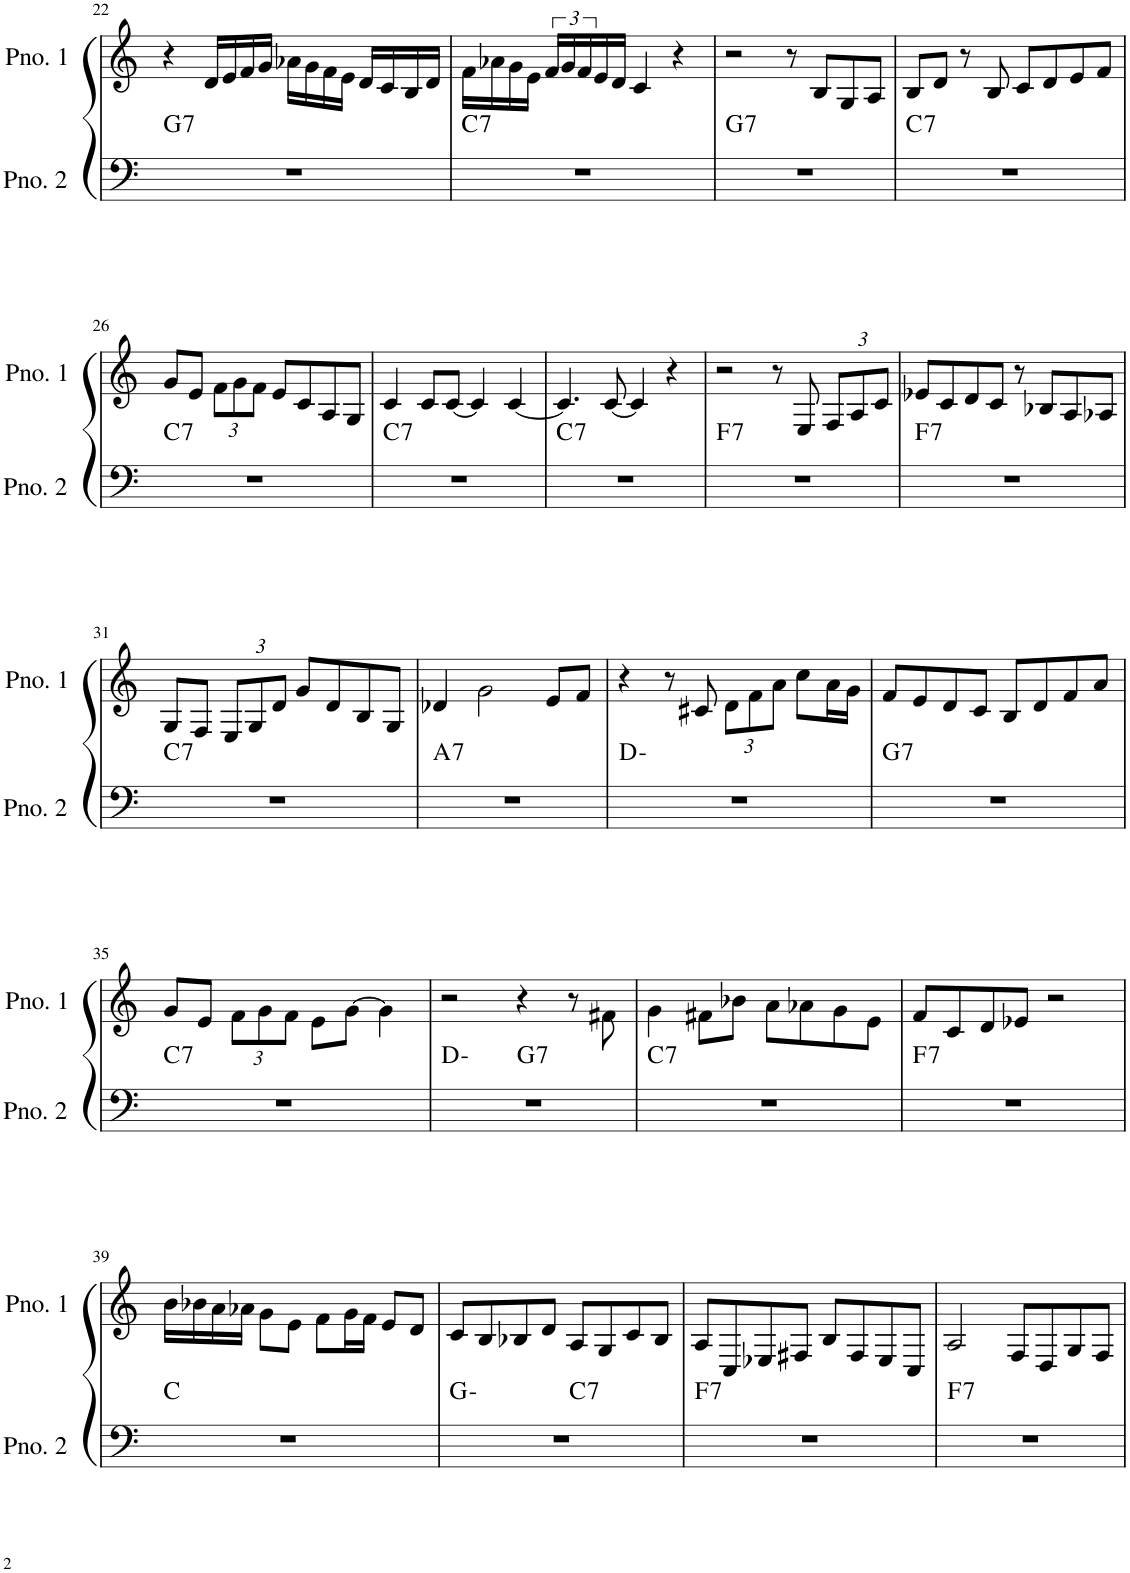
**kern	**harte	**kern
*part2	*part2	*part1
*staff2	*	*staff1
*I"ピアノ 2	*	*I"ピアノ 1
!!LO:PB:g=z
*clefF4	*	*clefG2
*k[]	*	*k[]
*M4/4	*	*M4/4
=22	=22	=22
!	!LO:H:kt=7	!
1r	G:7	4r
.	.	16d/LL
.	.	16e/
.	.	16f/
.	.	16g/JJ
.	.	16a-X\LL
.	.	16g\
.	.	16f\
.	.	16e\JJ
.	.	16d/LL
.	.	16c/
.	.	16B/
.	.	16d/JJ
=23	=23	=23
!	!LO:H:kt=7	!
1r	C:7	16f\LL
.	.	16a-X\
.	.	16g\
.	.	16e\JJ
.	.	24f/LL
.	.	24g/
.	.	24f/
.	.	16e/
.	.	16d/JJ
.	.	4c/
.	.	4r
=24	=24	=24
!	!LO:H:kt=7	!
1r	G:7	2r
.	.	8r
.	.	8B/L
.	.	8G/
.	.	8A/J
=25	=25	=25
!	!LO:H:kt=7	!
1r	C:7	8B/L
.	.	8d/J
.	.	8r
.	.	8B/
.	.	8c/L
.	.	8d/
.	.	8e/
.	.	8f/J
!!LO:LB:g=z
=26	=26	=26
!	!LO:H:kt=7	!
1r	C:7	8g/L
.	.	8e/J
*	*	*Xbrackettup
.	.	12f\L
.	.	12g\
.	.	12f\J
.	.	8e/L
.	.	8c/
.	.	8A/
.	.	8G/J
=27	=27	=27
!	!LO:H:kt=7	!
1r	C:7	4c/
.	.	8c/L
.	.	[8c/J
.	.	4c/]
.	.	[4c/
=28	=28	=28
!	!LO:H:kt=7	!
1r	C:7	4.c/]
.	.	[8c/
.	.	4c/]
.	.	4r
=29	=29	=29
!	!LO:H:kt=7	!
1r	F:7	2r
.	.	8r
.	.	8E/
.	.	12F/L
.	.	12A/
.	.	12c/J
=30	=30	=30
!	!LO:H:kt=7	!
1r	F:7	8e-X/L
.	.	8c/
.	.	8d/
.	.	8c/J
.	.	8r
.	.	8B-X/L
.	.	8A/
.	.	8A-X/J
!!LO:LB:g=z
=31	=31	=31
!	!LO:H:kt=7	!
1r	C:7	8G/L
.	.	8F/J
.	.	12E/L
.	.	12G/
.	.	12d/J
.	.	8g/L
.	.	8d/
.	.	8B/
.	.	8G/J
=32	=32	=32
!	!LO:H:kt=7	!
1r	A:7	4d-X/
.	.	2g\
.	.	8e/L
.	.	8f/J
=33	=33	=33
1r	D:min	4r
.	.	8r
.	.	8c#X/
.	.	12d\L
.	.	12f\
.	.	12a\J
.	.	8cc\L
.	.	16a\L
.	.	16g\JJ
=34	=34	=34
!	!LO:H:kt=7	!
1r	G:7	8f/L
.	.	8e/
.	.	8d/
.	.	8c/J
.	.	8B/L
.	.	8d/
.	.	8f/
.	.	8a/J
!!LO:LB:g=z
=35	=35	=35
!	!LO:H:kt=7	!
1r	C:7	8g/L
.	.	8e/J
.	.	12f\L
.	.	12g\
.	.	12f\J
.	.	8e\L
.	.	[8g\J
.	.	4g\]
=36	=36	=36
*^	*	*
1r	2ryy	D:min	2r
!	!	!LO:H:kt=7	!
.	2ryy	G:7	4r
.	.	.	8r
.	.	.	8f#X\
=37	=37	=37	=37
!	!	!LO:H:kt=7	!
*v	*v	*	*
1r	C:7	4g\
.	.	8f#X\L
.	.	8b-X\J
.	.	8a\L
.	.	8a-X\
.	.	8g\
.	.	8e\J
=38	=38	=38
!	!LO:H:kt=7	!
1r	F:7	8f/L
.	.	8c/
.	.	8d/
.	.	8e-X/J
.	.	2r
!!LO:LB:g=z
=39	=39	=39
1r	C:maj	16b\LL
.	.	16b-X\
.	.	16a\
.	.	16a-X\JJ
.	.	8g\L
.	.	8e\J
.	.	8f\L
.	.	16g\L
.	.	16f\JJ
.	.	8e/L
.	.	8d/J
=40	=40	=40
*^	*	*
1r	2ryy	G:min	8c/L
.	.	.	8B/
.	.	.	8B-X/
.	.	.	8d/J
!	!	!LO:H:kt=7	!
.	2ryy	C:7	8A/L
.	.	.	8G/
.	.	.	8c/
.	.	.	8B-/J
=41	=41	=41	=41
!	!	!LO:H:kt=7	!
*v	*v	*	*
1r	F:7	8A/L
.	.	8C/
.	.	8E-X/
.	.	8F#X/J
.	.	8B/L
.	.	8F#/
.	.	8E-/
.	.	8C/J
=42	=42	=42
!	!LO:H:kt=7	!
1r	F:7	2A/
.	.	8F/L
.	.	8D/
.	.	8G/
.	.	8F/J
=	=	=
*-	*-	*-
